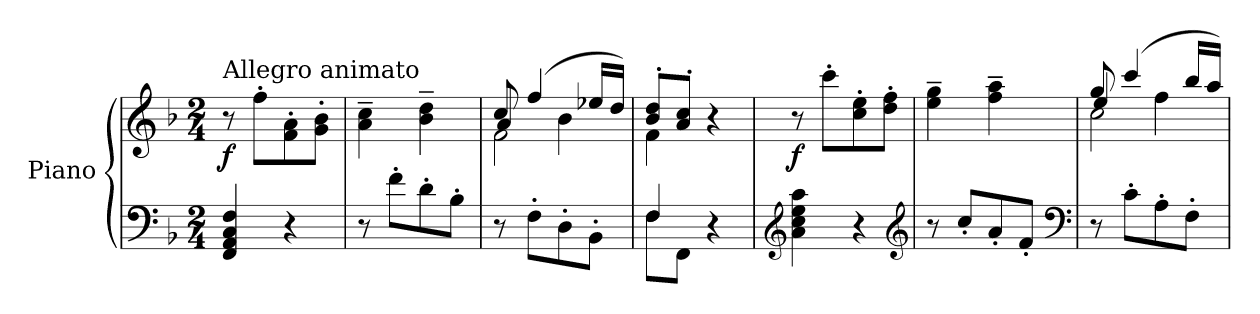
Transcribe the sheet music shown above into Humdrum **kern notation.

**kern	**kern	**dynam
*part1	*part1	*part1
*staff2	*staff1	*staff1/2
*I"Piano	*	*
*I'Pno	*	*
*clefF4	*clefG2	*
*k[b-]	*k[b-]	*
*F:	*F:	*
*M2/4	*M2/4	*
=1	=1	=1
!	!LO:TX:a:t=Allegro animato	!
!	!	!LO:DY:b
4FF/ 4AA/ 4C/ 4F/	8r	f
.	8ff'\L	.
4r	8f\' 8a\'	.
.	8g\' 8b-\'J	.
=2	=2	=2
8r	4a\~ 4cc\~	.
8f'\L	.	.
8d'\	4b-\~ 4dd\~	.
8B-'\J	.	.
=3	=3	=3
*	*^	*
*	*	*^	*
8r	8cc/	2f\	4a/	.
8F'\L	(4ff/	.	.	.
8D'\	.	.	4b-\	.
8BB-'\J	16ee-X/LL	.	.	.
.	16dd/JJ)	.	.	.
*	*	*v	*v	*
=4	=4	=4	=4
*^	*	*	*
8F\L	4F/	8b-/' 8dd/'L	4f\	.
8FF\J	.	8a/' 8cc/'J	.	.
4r	4ryy	4r	4ryy	.
=5	=5	=5	=5	=5
!	!	!	!	!LO:DY:b
*v	*v	*	*	*
*	*v	*v	*
4C\ 4E\ 4G\ 4c\	8r	f
.	8ccc'\L	.
4r	8cc\' 8ee\'	.
.	8dd\' 8ff\'J	.
*clefG2	*	*
=6	=6	=6
8r	4ee\~ 4gg\~	.
8cc'/L	.	.
8a'/	4ff\~ 4aa\~	.
8f'/J	.	.
*clefF4	*	*
=7	=7	=7
*	*^	*
*	*	*^	*
8r	8gg/	2cc\	4ee/	.
8c'\L	(4ccc/	.	.	.
8A'\	.	.	4ff\	.
8F'\J	16bb-/LL	.	.	.
.	16aa/JJ)	.	.	.
*	*v	*v	*v	*
=	=	=
*-	*-	*-
